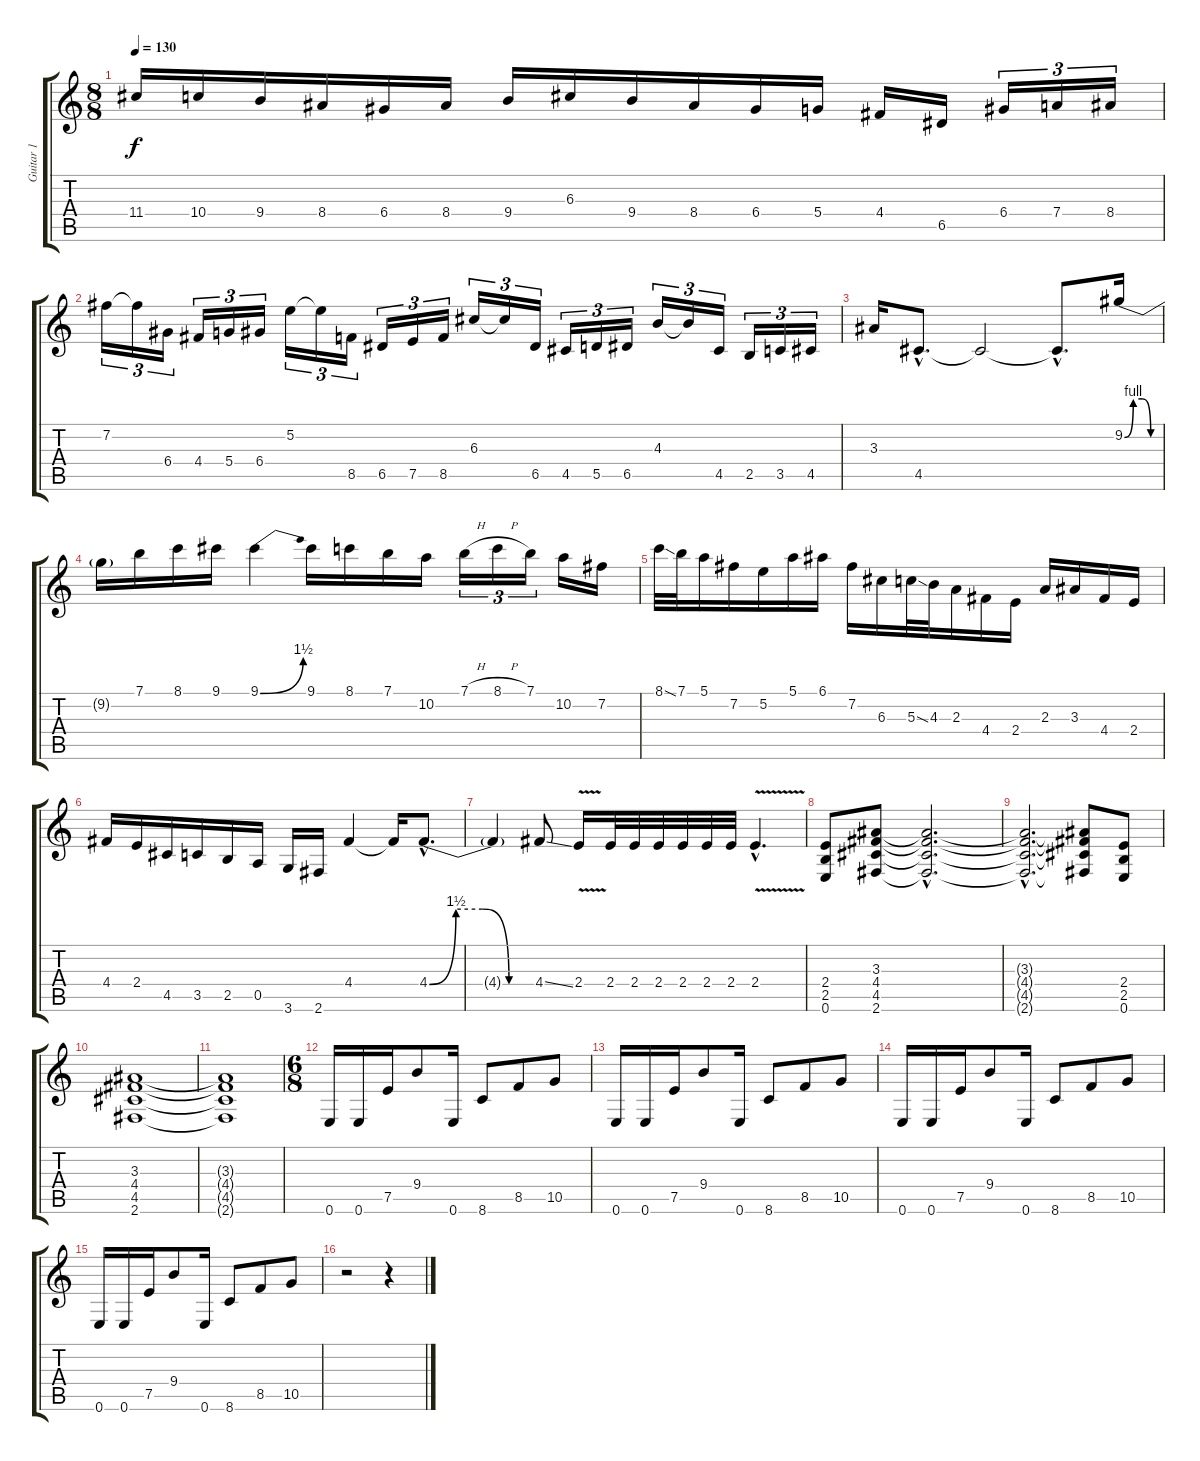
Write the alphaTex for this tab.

\track ("Guitar 1" "Guitar 1") {instrument overdrivenguitar}
\staff {score tabs}
\tuning (E4 B3 G3 D3 A2 E2) {hide}
\ts (8 8)
\tempo 130
\clef g2
\ks c
11.4.16{dy f} 10.4.16 9.4.16 8.4.16 6.4.16 8.4.16 9.4.16 6.3.16 9.4.16 8.4.16 6.4.16 5.4.16 4.4.16 6.5.16 6.4.16{tu (3 2)} 7.4.16{tu (3 2)} 8.4.16{tu (3 2)} |
7.2.16{tu (3 2)} 7.2{t}.16{tu (3 2)} 6.4.16{tu (3 2)} 4.4.16{tu (3 2)} 5.4.16{tu (3 2)} 6.4.16{tu (3 2)} 5.2.16{tu (3 2)} 5.2{t}.16{tu (3 2)} 8.5.16{tu (3 2)} 6.5.16{tu (3 2)} 7.5.16{tu (3 2)} 8.5.16{tu (3 2)} 6.3.16{tu (3 2)} 6.3{t}.16{tu (3 2)} 6.5.16{tu (3 2)} 4.5.16{tu (3 2)} 5.5.16{tu (3 2)} 6.5.16{tu (3 2)} 4.3.16{tu (3 2)} 4.3{t}.16{tu (3 2)} 4.5.16{tu (3 2)} 2.5.16{tu (3 2)} 3.5.16{tu (3 2)} 4.5.16{tu (3 2)} |
3.3.16 4.5{hac}.8{d} 4.5{t}.2 4.5{hac t}.8{d} 9.2{be (custom 0 0 15 4 30 4 45 0 60 0)}.16 |
9.2{t}.16 7.1.16 8.1.16 9.1.16 9.1{be (bend 0 0 60 6)}.4 9.1.16 8.1.16 7.1.16 10.2.16 7.1{h}.16{tu (3 2)} 8.1{h}.16{tu (3 2)} 7.1.16{tu (3 2)} 10.2.16 7.2.16 |
8.1{ss}.32 7.1.32 5.1.16 7.2.16 5.2.16 5.1.16 6.1.16 7.2.16 6.3.16 5.3{ss}.32 4.3.32 2.3.16 4.4.16 2.4.16 2.3.16 3.3.16 4.4.16 2.4.16 |
4.4.16 2.4.16 4.5.16 3.5.16 2.5.16 0.5.16 3.6.16 2.6.16 4.4.4 4.4{t}.16 4.4{be (custom 0 0 15 6 30 6 45 0 60 0) hac}.8{d} |
4.4{t}.4 4.4{ss}.8 2.4{v}.16 2.4.32 2.4.32 2.4.32 2.4.32 2.4.32 2.4.32 2.4{v hac}.4{d} |
(2.4 2.5 0.6).8 (3.3 4.4 4.5 2.6).8 (3.3{hac t} 4.4{hac t} 4.5{hac t} 2.6{hac t}).2{d} |
(3.3{hac t} 4.4{hac t} 4.5{hac t} 2.6{hac t}).2{d} (3.3{t} 4.4{t} 4.5{t} 2.6{t}).8 (2.4 2.5 0.6).8 |
(3.3 4.4 4.5 2.6).1 |
(3.3{t} 4.4{t} 4.5{t} 2.6{t}).1 |
\ts (6 8)
0.6.16 0.6.16 7.5.16 9.4.8 0.6.16 8.6.8 8.5.8 10.5.8 |
0.6.16 0.6.16 7.5.16 9.4.8 0.6.16 8.6.8 8.5.8 10.5.8 |
0.6.16 0.6.16 7.5.16 9.4.8 0.6.16 8.6.8 8.5.8 10.5.8 |
0.6.16 0.6.16 7.5.16 9.4.8 0.6.16 8.6.8 8.5.8 10.5.8 |
r.2 r.4
